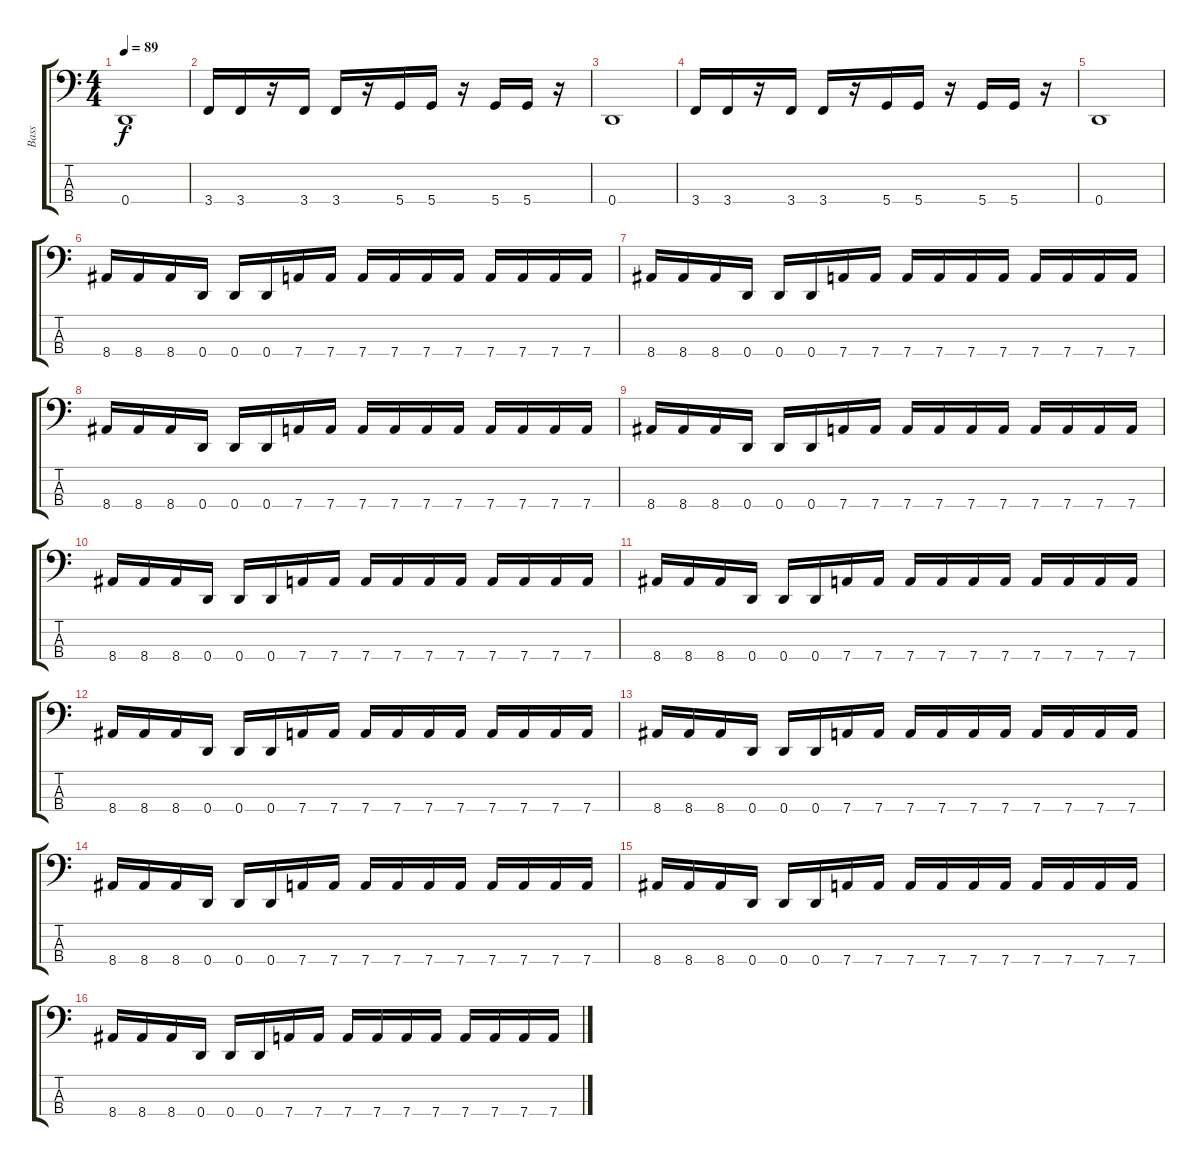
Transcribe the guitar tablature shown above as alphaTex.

\track ("Bass" "Bass") {instrument electricbassfinger}
\staff {score tabs}
\tuning (G2 D2 A1 D1) {hide}
\ts (4 4)
\tempo 89
\clef f4
\ks c
0.4.1{dy f} |
3.4.16 3.4.16 r.16 3.4.16 3.4.16 r.16 5.4.16 5.4.16 r.16 5.4.16 5.4.16 r.16 |
0.4.1 |
3.4.16 3.4.16 r.16 3.4.16 3.4.16 r.16 5.4.16 5.4.16 r.16 5.4.16 5.4.16 r.16 |
0.4.1 |
8.4.16 8.4.16 8.4.16 0.4.16 0.4.16 0.4.16 7.4.16 7.4.16 7.4.16 7.4.16 7.4.16 7.4.16 7.4.16 7.4.16 7.4.16 7.4.16 |
8.4.16 8.4.16 8.4.16 0.4.16 0.4.16 0.4.16 7.4.16 7.4.16 7.4.16 7.4.16 7.4.16 7.4.16 7.4.16 7.4.16 7.4.16 7.4.16 |
8.4.16 8.4.16 8.4.16 0.4.16 0.4.16 0.4.16 7.4.16 7.4.16 7.4.16 7.4.16 7.4.16 7.4.16 7.4.16 7.4.16 7.4.16 7.4.16 |
8.4.16 8.4.16 8.4.16 0.4.16 0.4.16 0.4.16 7.4.16 7.4.16 7.4.16 7.4.16 7.4.16 7.4.16 7.4.16 7.4.16 7.4.16 7.4.16 |
8.4.16 8.4.16 8.4.16 0.4.16 0.4.16 0.4.16 7.4.16 7.4.16 7.4.16 7.4.16 7.4.16 7.4.16 7.4.16 7.4.16 7.4.16 7.4.16 |
8.4.16 8.4.16 8.4.16 0.4.16 0.4.16 0.4.16 7.4.16 7.4.16 7.4.16 7.4.16 7.4.16 7.4.16 7.4.16 7.4.16 7.4.16 7.4.16 |
8.4.16 8.4.16 8.4.16 0.4.16 0.4.16 0.4.16 7.4.16 7.4.16 7.4.16 7.4.16 7.4.16 7.4.16 7.4.16 7.4.16 7.4.16 7.4.16 |
8.4.16 8.4.16 8.4.16 0.4.16 0.4.16 0.4.16 7.4.16 7.4.16 7.4.16 7.4.16 7.4.16 7.4.16 7.4.16 7.4.16 7.4.16 7.4.16 |
8.4.16 8.4.16 8.4.16 0.4.16 0.4.16 0.4.16 7.4.16 7.4.16 7.4.16 7.4.16 7.4.16 7.4.16 7.4.16 7.4.16 7.4.16 7.4.16 |
8.4.16 8.4.16 8.4.16 0.4.16 0.4.16 0.4.16 7.4.16 7.4.16 7.4.16 7.4.16 7.4.16 7.4.16 7.4.16 7.4.16 7.4.16 7.4.16 |
8.4.16 8.4.16 8.4.16 0.4.16 0.4.16 0.4.16 7.4.16 7.4.16 7.4.16 7.4.16 7.4.16 7.4.16 7.4.16 7.4.16 7.4.16 7.4.16
